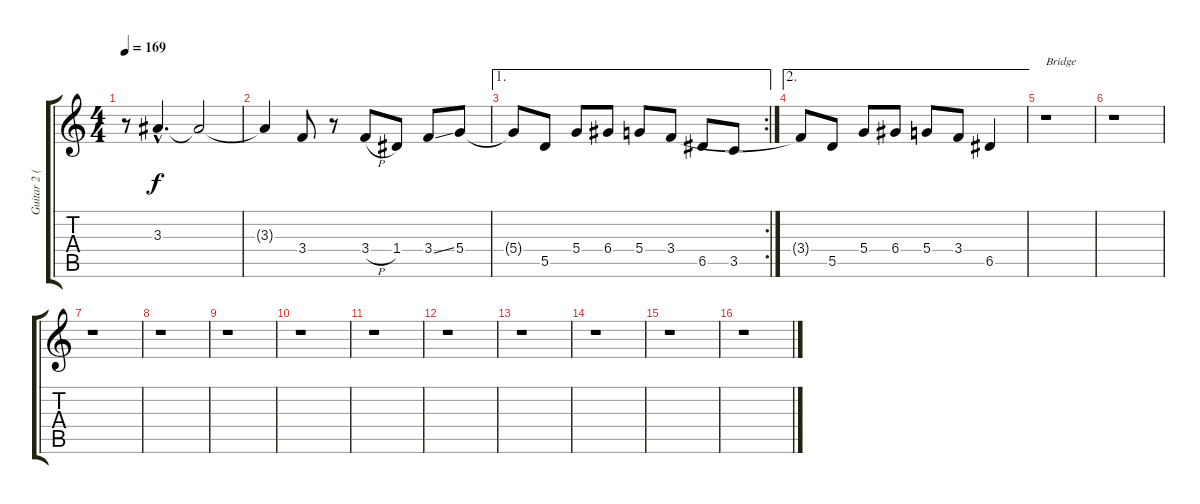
\track ("Guitar 2 (Solo + Fills)" "Guitar 2 (") {instrument distortionguitar}
\staff {score tabs}
\tuning (E4 B3 G3 D3 A2 E2) {hide}
\ts (4 4)
\tempo 169
\clef g2
\ks c
r.8{dy f} 3.3{hac}.4{d} 3.3{t}.2 |
3.3{t}.4 3.4.8 r.8 3.4{h}.8 1.4.8 3.4{ss}.8 5.4.8 |
\ae 1
\rc 2
5.4{t}.8 5.5.8 5.4.8 6.4.8 5.4.8 3.4.8 6.5.8 3.5.8 |
\ae 2
3.4{t}.8 5.5.8 5.4.8 6.4.8 5.4.8 3.4.8 6.5.4 |
r.1{txt "Bridge"} |
r.1 |
r.1 |
r.1 |
r.1 |
r.1 |
r.1 |
r.1 |
r.1 |
r.1 |
r.1 |
r.1
